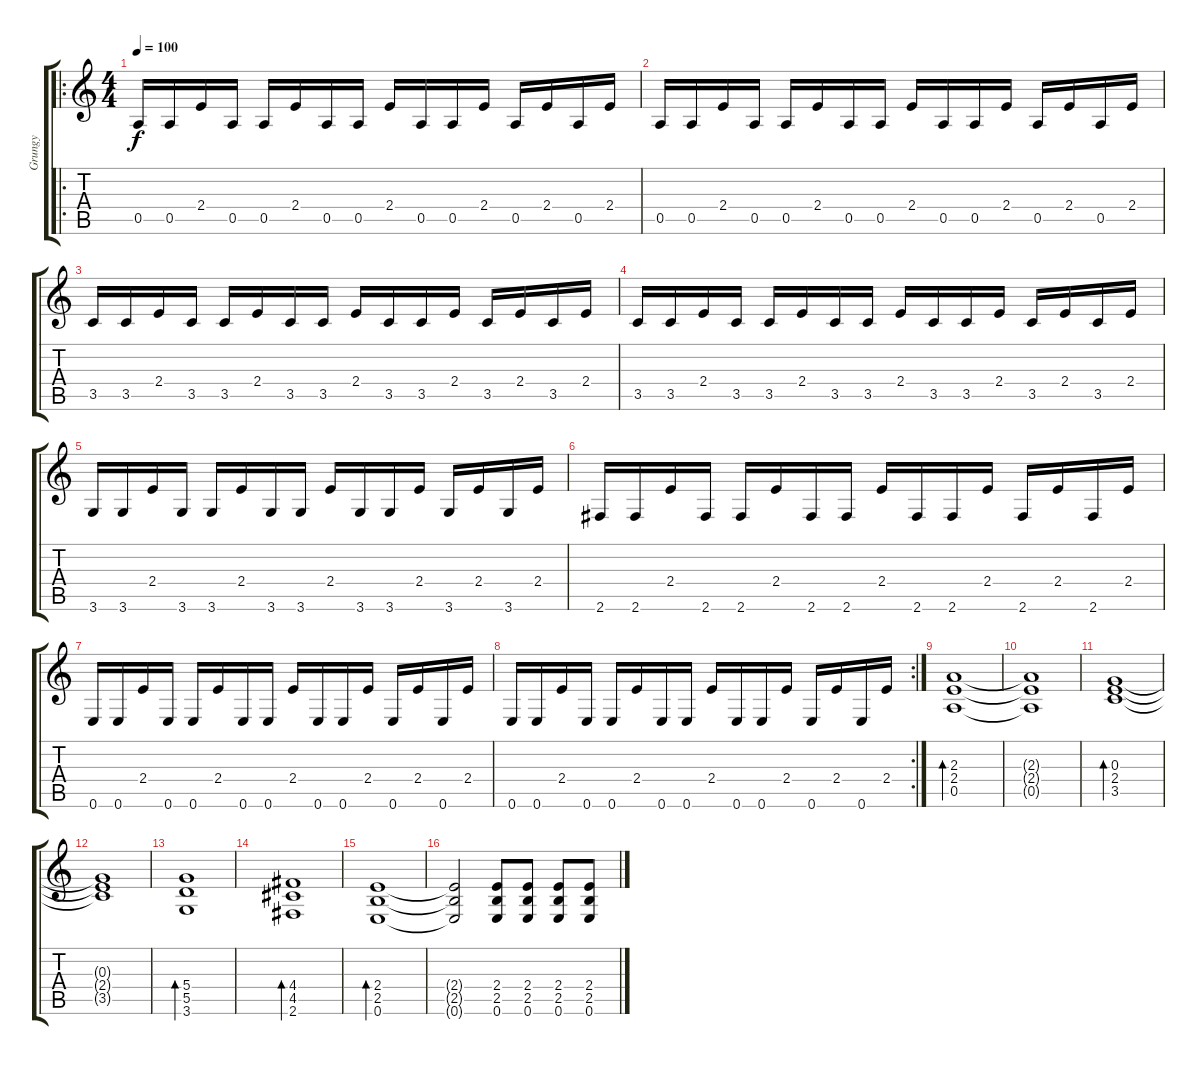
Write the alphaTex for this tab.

\track ("Grungy" "Grungy") {instrument electricguitarmuted}
\staff {score tabs}
\tuning (E4 B3 G3 D3 A2 E2) {hide}
\ro
\ts (4 4)
\tempo 100
\clef g2
\ks c
0.5.16{dy f instrument electricguitarmuted} 0.5.16 2.4.16 0.5.16 0.5.16 2.4.16 0.5.16 0.5.16 2.4.16 0.5.16 0.5.16 2.4.16 0.5.16 2.4.16 0.5.16 2.4.16 |
0.5.16 0.5.16 2.4.16 0.5.16 0.5.16 2.4.16 0.5.16 0.5.16 2.4.16 0.5.16 0.5.16 2.4.16 0.5.16 2.4.16 0.5.16 2.4.16 |
3.5.16 3.5.16 2.4.16 3.5.16 3.5.16 2.4.16 3.5.16 3.5.16 2.4.16 3.5.16 3.5.16 2.4.16 3.5.16 2.4.16 3.5.16 2.4.16 |
3.5.16 3.5.16 2.4.16 3.5.16 3.5.16 2.4.16 3.5.16 3.5.16 2.4.16 3.5.16 3.5.16 2.4.16 3.5.16 2.4.16 3.5.16 2.4.16 |
3.6.16 3.6.16 2.4.16 3.6.16 3.6.16 2.4.16 3.6.16 3.6.16 2.4.16 3.6.16 3.6.16 2.4.16 3.6.16 2.4.16 3.6.16 2.4.16 |
2.6.16 2.6.16 2.4.16 2.6.16 2.6.16 2.4.16 2.6.16 2.6.16 2.4.16 2.6.16 2.6.16 2.4.16 2.6.16 2.4.16 2.6.16 2.4.16 |
0.6.16 0.6.16 2.4.16 0.6.16 0.6.16 2.4.16 0.6.16 0.6.16 2.4.16 0.6.16 0.6.16 2.4.16 0.6.16 2.4.16 0.6.16 2.4.16 |
\rc 2
0.6.16 0.6.16 2.4.16 0.6.16 0.6.16 2.4.16 0.6.16 0.6.16 2.4.16 0.6.16 0.6.16 2.4.16 0.6.16 2.4.16 0.6.16 2.4.16 |
(2.3 2.4 0.5).1{bd 480 instrument electricguitarclean} |
(2.3{t} 2.4{t} 0.5{t}).1 |
(0.3 2.4 3.5).1{bd 480} |
(0.3{t} 2.4{t} 3.5{t}).1 |
(5.4 5.5 3.6).1{bd 480} |
(4.4 4.5 2.6).1{bd 480} |
(2.4 2.5 0.6).1{bd 480} |
(2.4{t} 2.5{t} 0.6{t}).2 (2.4 2.5 0.6).8{instrument electricguitarmuted} (2.4 2.5 0.6).8 (2.4 2.5 0.6).8 (2.4 2.5 0.6).8
